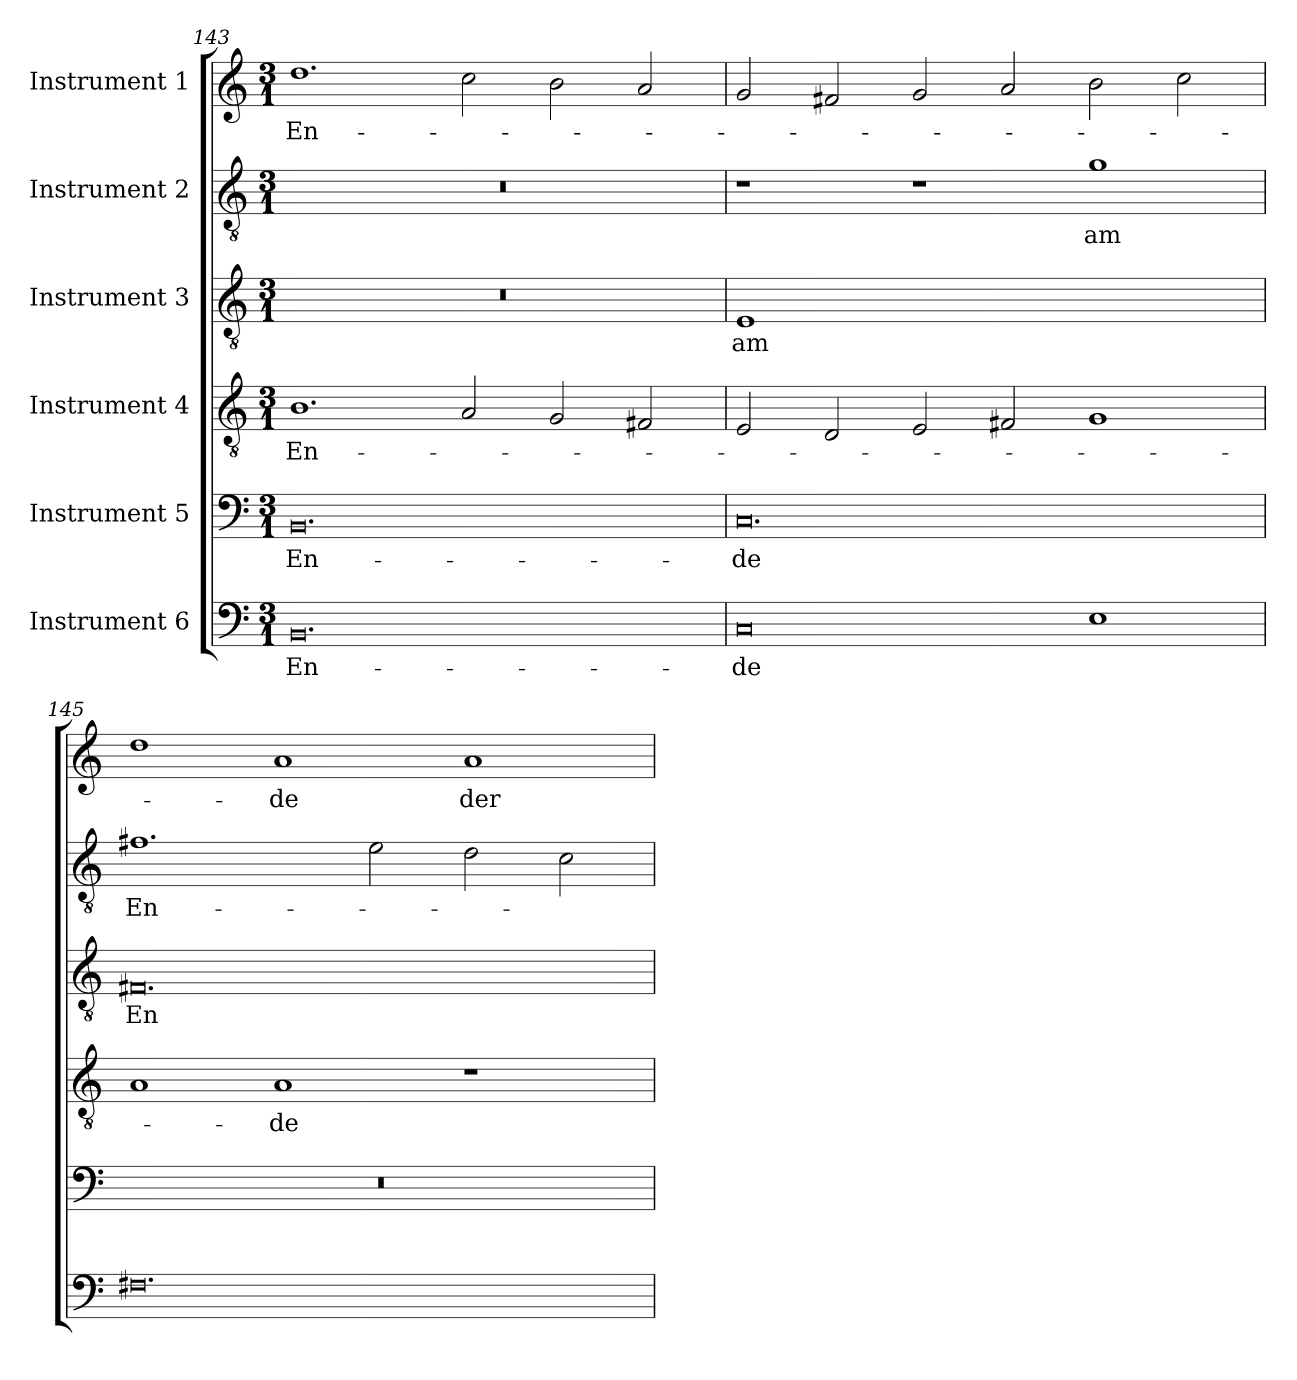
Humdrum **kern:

**kern	**text	**kern	**text	**kern	**text	**kern	**text	**kern	**text	**kern	**text
*part6	*part6	*part5	*part5	*part4	*part4	*part3	*part3	*part2	*part2	*part1	*part1
*staff6	*staff6	*staff5	*staff5	*staff4	*staff4	*staff3	*staff3	*staff2	*staff2	*staff1	*staff1
*I"Instrument 6	*	*I"Instrument 5	*	*I"Instrument 4	*	*I"Instrument 3	*	*I"Instrument 2	*	*I"Instrument 1	*
*clefF4	*	*clefF4	*	*clefGv2	*	*clefGv2	*	*clefGv2	*	*clefG2	*
*M3/1	*	*M3/1	*	*M3/1	*	*M3/1	*	*M3/1	*	*M3/1	*
=143	=143	=143	=143	=143	=143	=143	=143	=143	=143	=143	=143
!	!LO:LY:a:cj	!	!LO:LY:b:cj	!	!LO:LY:b:cj	!	!	!	!	!	!LO:LY:b:cj
0.BB<	En-	0.BB	En-	1.B	En-	0.r	.	0.r	.	1.dd	En-
.	.	.	.	2A/	.	.	.	.	.	2cc\	.
.	.	.	.	2G/	.	.	.	.	.	2b\	.
.	.	.	.	2F#X/	.	.	.	.	.	2a/	.
!!LO:PB:g=z
=144	=144	=144	=144	=144	=144	=144	=144	=144	=144	=144	=144
!	!LO:LY:a:cj	!	!LO:LY:b:cj	!	!	!LO:N:vis=1	!LO:LY:b:cj	!	!	!	!
0C	-de	0.C	-de	2E/	.	0.E	am	1r	.	2g/	.
.	.	.	.	2D/	.	.	.	.	.	2f#X/	.
.	.	.	.	2E/	.	.	.	1r	.	2g/	.
.	.	.	.	2F#X/	.	.	.	.	.	2a/	.
!	!	!	!	!	!	!	!	!	!LO:LY:b:cj	!	!
1E	.	.	.	1G	.	.	.	1g	am	2b\	.
.	.	.	.	.	.	.	.	.	.	2cc\	.
=145	=145	=145	=145	=145	=145	=145	=145	=145	=145	=145	=145
!	!	!	!	!	!	!	!LO:LY:b:cj	!	!LO:LY:b:cj	!	!
0.F#X	.	0.r	.	1A	.	0.F#X	En-	1.f#X	En-	1dd	.
!	!	!	!	!	!LO:LY:b:cj	!	!	!	!	!	!LO:LY:b:cj
.	.	.	.	1A	-de	.	.	.	.	1a	-de
.	.	.	.	.	.	.	.	2e\	.	.	.
!	!	!	!	!	!	!	!	!	!	!	!LO:LY:b:cj
.	.	.	.	1r	.	.	.	2d\	.	1a	der
.	.	.	.	.	.	.	.	2c\	.	.	.
=	=	=	=	=	=	=	=	=	=	=	=
*-	*-	*-	*-	*-	*-	*-	*-	*-	*-	*-	*-
